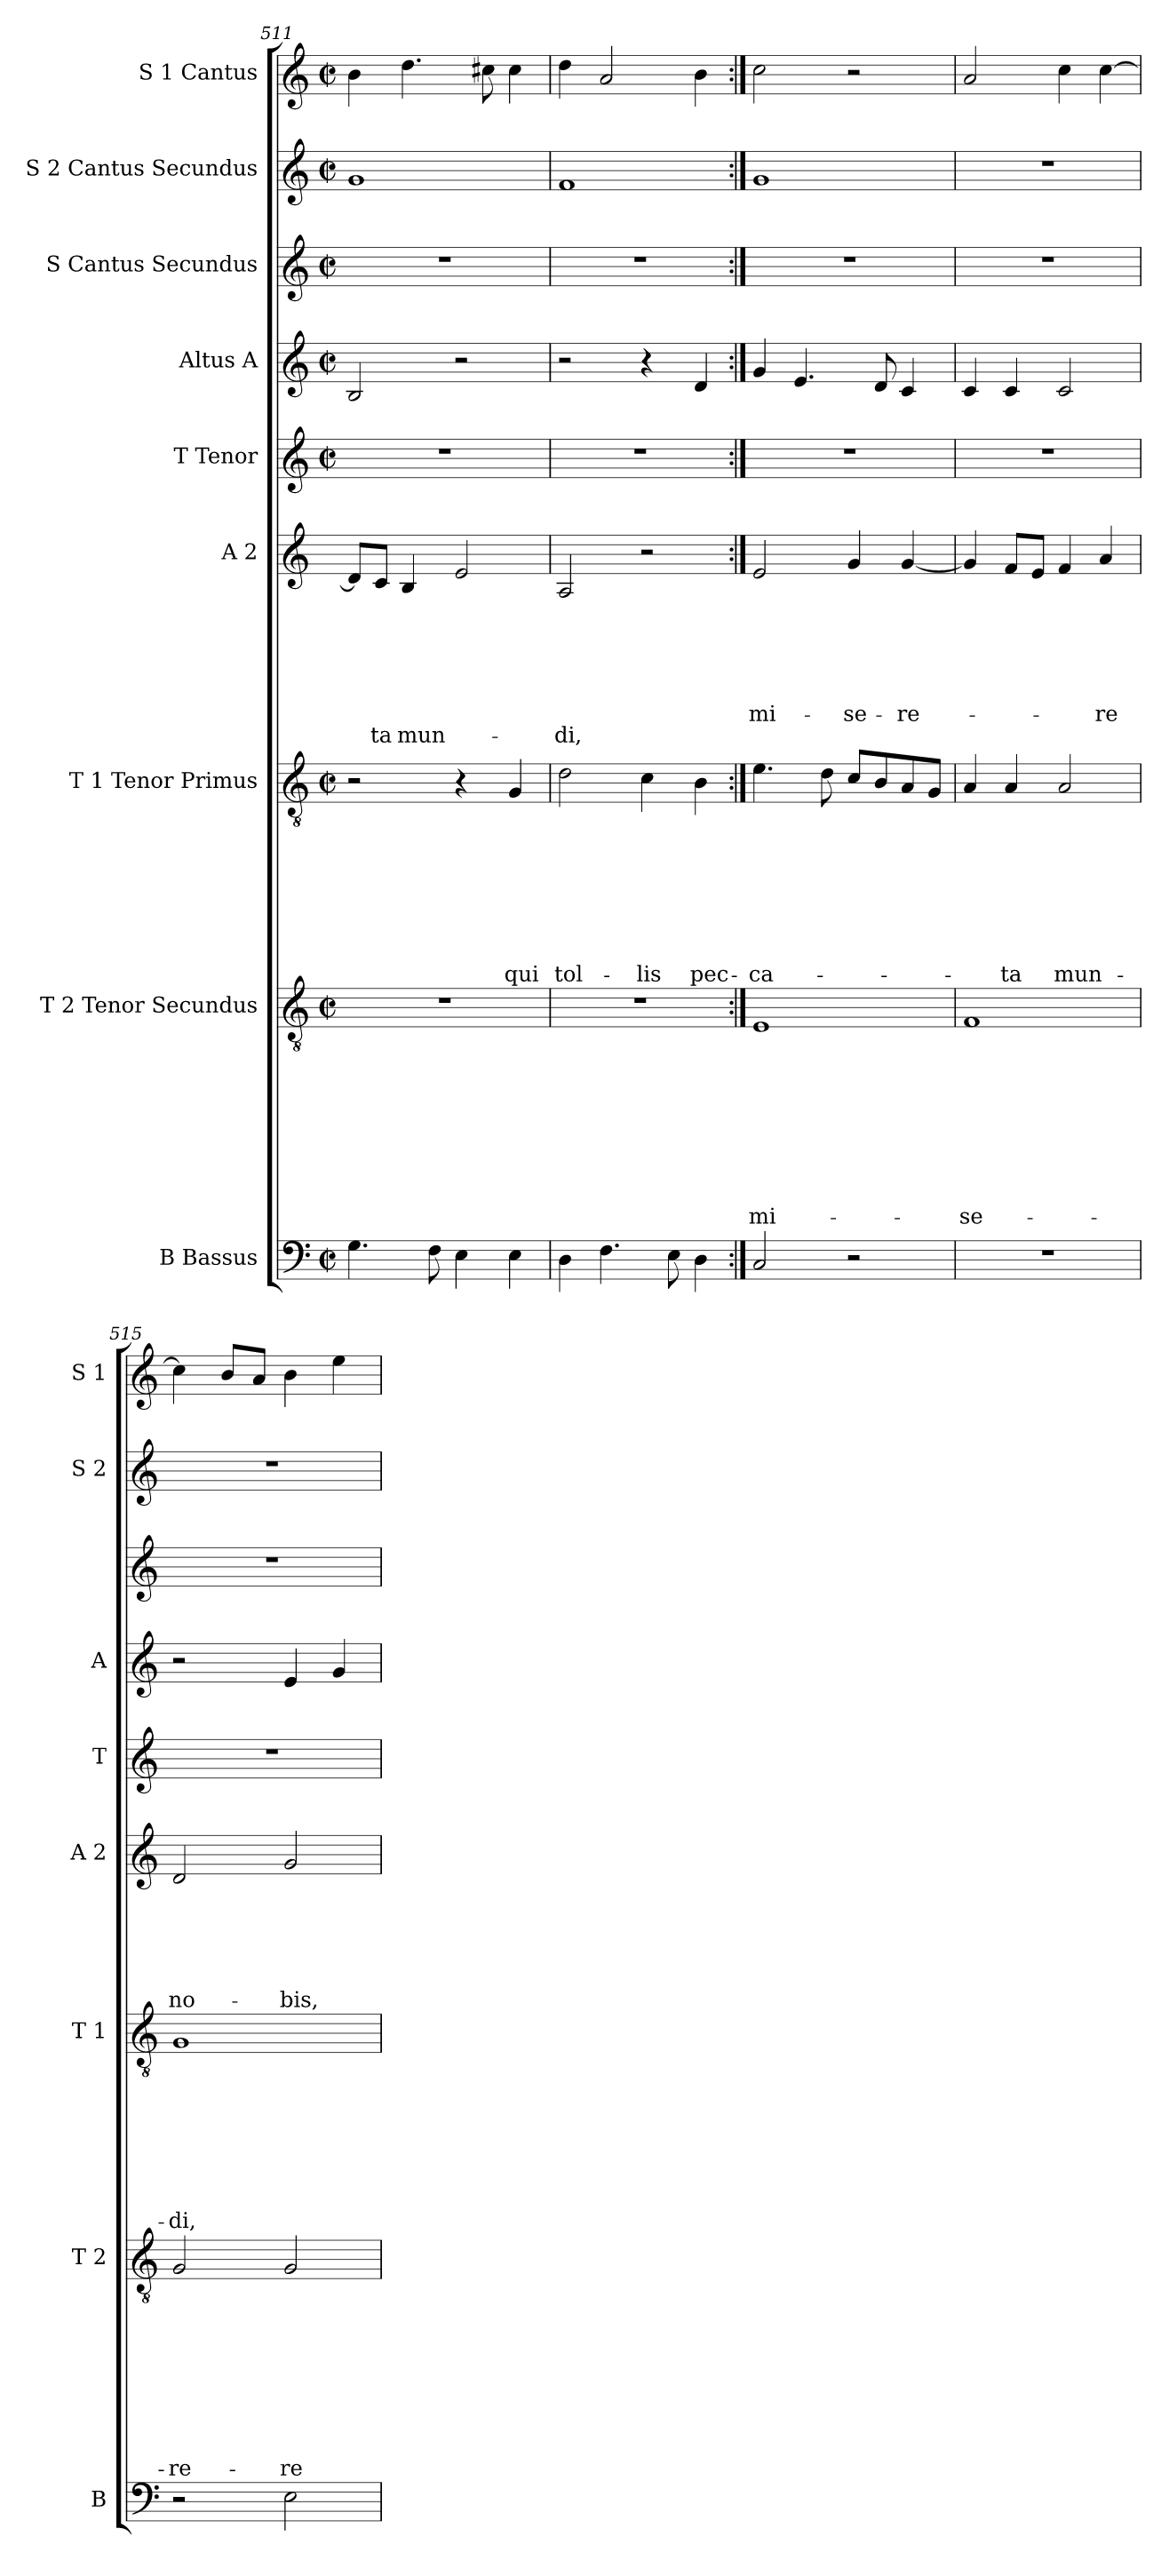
**kern	**kern	**text	**text	**text	**text	**text	**text	**text	**text	**text	**kern	**text	**text	**text	**text	**text	**text	**text	**text	**kern	**text	**text	**text	**text	**text	**text	**text	**kern	**kern	**kern	**kern	**kern
*part9	*part8	*part8	*part8	*part8	*part8	*part8	*part8	*part8	*part8	*part8	*part7	*part7	*part7	*part7	*part7	*part7	*part7	*part7	*part7	*part6	*part6	*part6	*part6	*part6	*part6	*part6	*part6	*part5	*part4	*part3	*part2	*part1
*staff9	*staff8	*staff8	*staff8	*staff8	*staff8	*staff8	*staff8	*staff8	*staff8	*staff8	*staff7	*staff7	*staff7	*staff7	*staff7	*staff7	*staff7	*staff7	*staff7	*staff6	*staff6	*staff6	*staff6	*staff6	*staff6	*staff6	*staff6	*staff5	*staff4	*staff3	*staff2	*staff1
*I"B Bassus	*I"T 2 Tenor Secundus	*	*	*	*	*	*	*	*	*	*I"T 1 Tenor Primus	*	*	*	*	*	*	*	*	*I"A 2	*	*	*	*	*	*	*	*I"T Tenor	*I"Altus A	*I"S Cantus Secundus	*I"S 2 Cantus Secundus	*I"S 1 Cantus
*I'B	*I'T 2	*	*	*	*	*	*	*	*	*	*I'T 1	*	*	*	*	*	*	*	*	*I'A 2	*	*	*	*	*	*	*	*I'T	*I'A	*	*I'S 2	*I'S 1
*clefF4	*clefGv2	*	*	*	*	*	*	*	*	*	*clefGv2	*	*	*	*	*	*	*	*	*clefG2	*	*	*	*	*	*	*	*clefG2	*clefG2	*clefG2	*clefG2	*clefG2
*k[]	*k[]	*	*	*	*	*	*	*	*	*	*k[]	*	*	*	*	*	*	*	*	*k[]	*	*	*	*	*	*	*	*k[]	*k[]	*k[]	*k[]	*k[]
*C:	*C:	*	*	*	*	*	*	*	*	*	*C:	*	*	*	*	*	*	*	*	*C:	*	*	*	*	*	*	*	*C:	*C:	*C:	*C:	*C:
*M2/2	*M2/2	*	*	*	*	*	*	*	*	*	*M2/2	*	*	*	*	*	*	*	*	*	*	*	*	*	*	*	*	*M2/2	*M2/2	*M2/2	*M2/2	*M2/2
*met(c|)	*met(c|)	*	*	*	*	*	*	*	*	*	*met(c|)	*	*	*	*	*	*	*	*	*	*	*	*	*	*	*	*	*met(c|)	*met(c|)	*met(c|)	*met(c|)	*met(c|)
=511	=511	=511	=511	=511	=511	=511	=511	=511	=511	=511	=511	=511	=511	=511	=511	=511	=511	=511	=511	=511	=511	=511	=511	=511	=511	=511	=511	=511	=511	=511	=511	=511
4.G\	1r	.	.	.	.	.	.	.	.	.	2r	.	.	.	.	.	.	.	.	8d/L]	.	.	.	.	.	.	.	1r	2B/	1r	1g	4b\
!	!	!	!	!	!	!	!	!	!	!	!	!	!	!	!	!	!	!	!	!	!	!	!	!	!	!	!LO:LY:b	!	!	!	!	!
.	.	.	.	.	.	.	.	.	.	.	.	.	.	.	.	.	.	.	.	8c/J	.	.	.	.	.	.	-ta	.	.	.	.	.
!	!	!	!	!	!	!	!	!	!	!	!	!	!	!	!	!	!	!	!	!	!	!	!	!	!	!	!LO:LY:b	!	!	!	!	!
.	.	.	.	.	.	.	.	.	.	.	.	.	.	.	.	.	.	.	.	4B/	.	.	.	.	.	.	mun-	.	.	.	.	4.dd\
8F\	.	.	.	.	.	.	.	.	.	.	.	.	.	.	.	.	.	.	.	.	.	.	.	.	.	.	.	.	.	.	.	.
4E\	.	.	.	.	.	.	.	.	.	.	4r	.	.	.	.	.	.	.	.	2e/	.	.	.	.	.	.	.	.	2r	.	.	.
.	.	.	.	.	.	.	.	.	.	.	.	.	.	.	.	.	.	.	.	.	.	.	.	.	.	.	.	.	.	.	.	8cc#X\
!	!	!	!	!	!	!	!	!	!	!	!	!	!	!	!	!	!	!	!LO:LY:b	!	!	!	!	!	!	!	!	!	!	!	!	!
4E\	.	.	.	.	.	.	.	.	.	.	4G/	.	.	.	.	.	.	.	qui	.	.	.	.	.	.	.	.	.	.	.	.	4cc#\
=512	=512	=512	=512	=512	=512	=512	=512	=512	=512	=512	=512	=512	=512	=512	=512	=512	=512	=512	=512	=512	=512	=512	=512	=512	=512	=512	=512	=512	=512	=512	=512	=512
!	!	!	!	!	!	!	!	!	!	!	!	!	!	!	!	!	!	!	!LO:LY:b	!	!	!	!	!	!	!	!LO:LY:b	!	!	!	!	!
4D\	1r	.	.	.	.	.	.	.	.	.	2d\	.	.	.	.	.	.	.	tol-	2A/	.	.	.	.	.	.	-di,	1r	2r	1r	1f	4dd\
4.F\	.	.	.	.	.	.	.	.	.	.	.	.	.	.	.	.	.	.	.	.	.	.	.	.	.	.	.	.	.	.	.	2a/
!	!	!	!	!	!	!	!	!	!	!	!	!	!	!	!	!	!	!	!LO:LY:b	!	!	!	!	!	!	!	!	!	!	!	!	!
.	.	.	.	.	.	.	.	.	.	.	4c\	.	.	.	.	.	.	.	-lis	2r	.	.	.	.	.	.	.	.	4r	.	.	.
8E\	.	.	.	.	.	.	.	.	.	.	.	.	.	.	.	.	.	.	.	.	.	.	.	.	.	.	.	.	.	.	.	.
!	!	!	!	!	!	!	!	!	!	!	!	!	!	!	!	!	!	!	!LO:LY:b	!	!	!	!	!	!	!	!	!	!	!	!	!
4D\	.	.	.	.	.	.	.	.	.	.	4B\	.	.	.	.	.	.	.	pec-	.	.	.	.	.	.	.	.	.	4d/	.	.	4b\
=513:|!	=513:|!	=513:|!	=513:|!	=513:|!	=513:|!	=513:|!	=513:|!	=513:|!	=513:|!	=513:|!	=513:|!	=513:|!	=513:|!	=513:|!	=513:|!	=513:|!	=513:|!	=513:|!	=513:|!	=513:|!	=513:|!	=513:|!	=513:|!	=513:|!	=513:|!	=513:|!	=513:|!	=513:|!	=513:|!	=513:|!	=513:|!	=513:|!
!	!	!	!	!	!	!	!	!	!	!LO:LY:b	!	!	!	!	!	!	!	!	!LO:LY:b	!	!	!	!	!	!	!LO:LY:b	!	!	!	!	!	!
2C/	1E	.	.	.	.	.	.	.	.	mi-	4.e\	.	.	.	.	.	.	.	-ca-	2e/	.	.	.	.	.	-mi-	.	1r	4g/	1r	1g	2cc\
.	.	.	.	.	.	.	.	.	.	.	.	.	.	.	.	.	.	.	.	.	.	.	.	.	.	.	.	.	4.e/	.	.	.
.	.	.	.	.	.	.	.	.	.	.	8d\	.	.	.	.	.	.	.	.	.	.	.	.	.	.	.	.	.	.	.	.	.
!	!	!	!	!	!	!	!	!	!	!	!	!	!	!	!	!	!	!	!	!	!	!	!	!	!	!LO:LY:b	!	!	!	!	!	!
2r	.	.	.	.	.	.	.	.	.	.	8c/L	.	.	.	.	.	.	.	.	4g/	.	.	.	.	.	-se-	.	.	.	.	.	2r
.	.	.	.	.	.	.	.	.	.	.	8B/	.	.	.	.	.	.	.	.	.	.	.	.	.	.	.	.	.	8d/	.	.	.
!	!	!	!	!	!	!	!	!	!	!	!	!	!	!	!	!	!	!	!	!	!	!	!	!	!	!LO:LY:b	!	!	!	!	!	!
.	.	.	.	.	.	.	.	.	.	.	8A/	.	.	.	.	.	.	.	.	[<4g/	.	.	.	.	.	-re-	.	.	4c/	.	.	.
.	.	.	.	.	.	.	.	.	.	.	8G/J	.	.	.	.	.	.	.	.	.	.	.	.	.	.	.	.	.	.	.	.	.
=514	=514	=514	=514	=514	=514	=514	=514	=514	=514	=514	=514	=514	=514	=514	=514	=514	=514	=514	=514	=514	=514	=514	=514	=514	=514	=514	=514	=514	=514	=514	=514	=514
!	!	!	!	!	!	!	!	!	!	!LO:LY:b	!	!	!	!	!	!	!	!	!	!	!	!	!	!	!	!	!	!	!	!	!	!
1r	1F	.	.	.	.	.	.	.	.	-se-	4A/	.	.	.	.	.	.	.	.	4g/]	.	.	.	.	.	.	.	1r	4c/	1r	1r	2a/
!	!	!	!	!	!	!	!	!	!	!	!	!	!	!	!	!	!	!	!LO:LY:b	!	!	!	!	!	!	!	!	!	!	!	!	!
.	.	.	.	.	.	.	.	.	.	.	4A/	.	.	.	.	.	.	.	-ta	8f/L	.	.	.	.	.	.	.	.	4c/	.	.	.
.	.	.	.	.	.	.	.	.	.	.	.	.	.	.	.	.	.	.	.	8e/J	.	.	.	.	.	.	.	.	.	.	.	.
!	!	!	!	!	!	!	!	!	!	!	!	!	!	!	!	!	!	!	!LO:LY:b	!	!	!	!	!	!	!	!	!	!	!	!	!
.	.	.	.	.	.	.	.	.	.	.	2A/	.	.	.	.	.	.	.	mun-	4f/	.	.	.	.	.	.	.	.	2c/	.	.	4cc\
!	!	!	!	!	!	!	!	!	!	!	!	!	!	!	!	!	!	!	!	!	!	!	!	!	!	!LO:LY:b	!	!	!	!	!	!
.	.	.	.	.	.	.	.	.	.	.	.	.	.	.	.	.	.	.	.	4a/	.	.	.	.	.	-re	.	.	.	.	.	[>4cc\
!!LO:PB:g=z
=515	=515	=515	=515	=515	=515	=515	=515	=515	=515	=515	=515	=515	=515	=515	=515	=515	=515	=515	=515	=515	=515	=515	=515	=515	=515	=515	=515	=515	=515	=515	=515	=515
!	!	!	!	!	!	!	!	!	!	!LO:LY:b	!	!	!	!	!	!	!	!	!LO:LY:b	!	!	!	!	!	!	!LO:LY:b	!	!	!	!	!	!
2r	2G/	.	.	.	.	.	.	.	.	-re-	1G	.	.	.	.	.	.	.	-di,	2d/	.	.	.	.	.	no-	.	1r	2r	1r	1r	4cc\]
.	.	.	.	.	.	.	.	.	.	.	.	.	.	.	.	.	.	.	.	.	.	.	.	.	.	.	.	.	.	.	.	8b/L
.	.	.	.	.	.	.	.	.	.	.	.	.	.	.	.	.	.	.	.	.	.	.	.	.	.	.	.	.	.	.	.	8a/J
!	!	!	!	!	!	!	!	!	!	!LO:LY:b	!	!	!	!	!	!	!	!	!	!	!	!	!	!	!	!LO:LY:b	!	!	!	!	!	!
2E\	2G/	.	.	.	.	.	.	.	.	-re	.	.	.	.	.	.	.	.	.	2g/	.	.	.	.	.	-bis,	.	.	4e/	.	.	4b\
.	.	.	.	.	.	.	.	.	.	.	.	.	.	.	.	.	.	.	.	.	.	.	.	.	.	.	.	.	4g/	.	.	4ee\
=	=	=	=	=	=	=	=	=	=	=	=	=	=	=	=	=	=	=	=	=	=	=	=	=	=	=	=	=	=	=	=	=
*-	*-	*-	*-	*-	*-	*-	*-	*-	*-	*-	*-	*-	*-	*-	*-	*-	*-	*-	*-	*-	*-	*-	*-	*-	*-	*-	*-	*-	*-	*-	*-	*-
